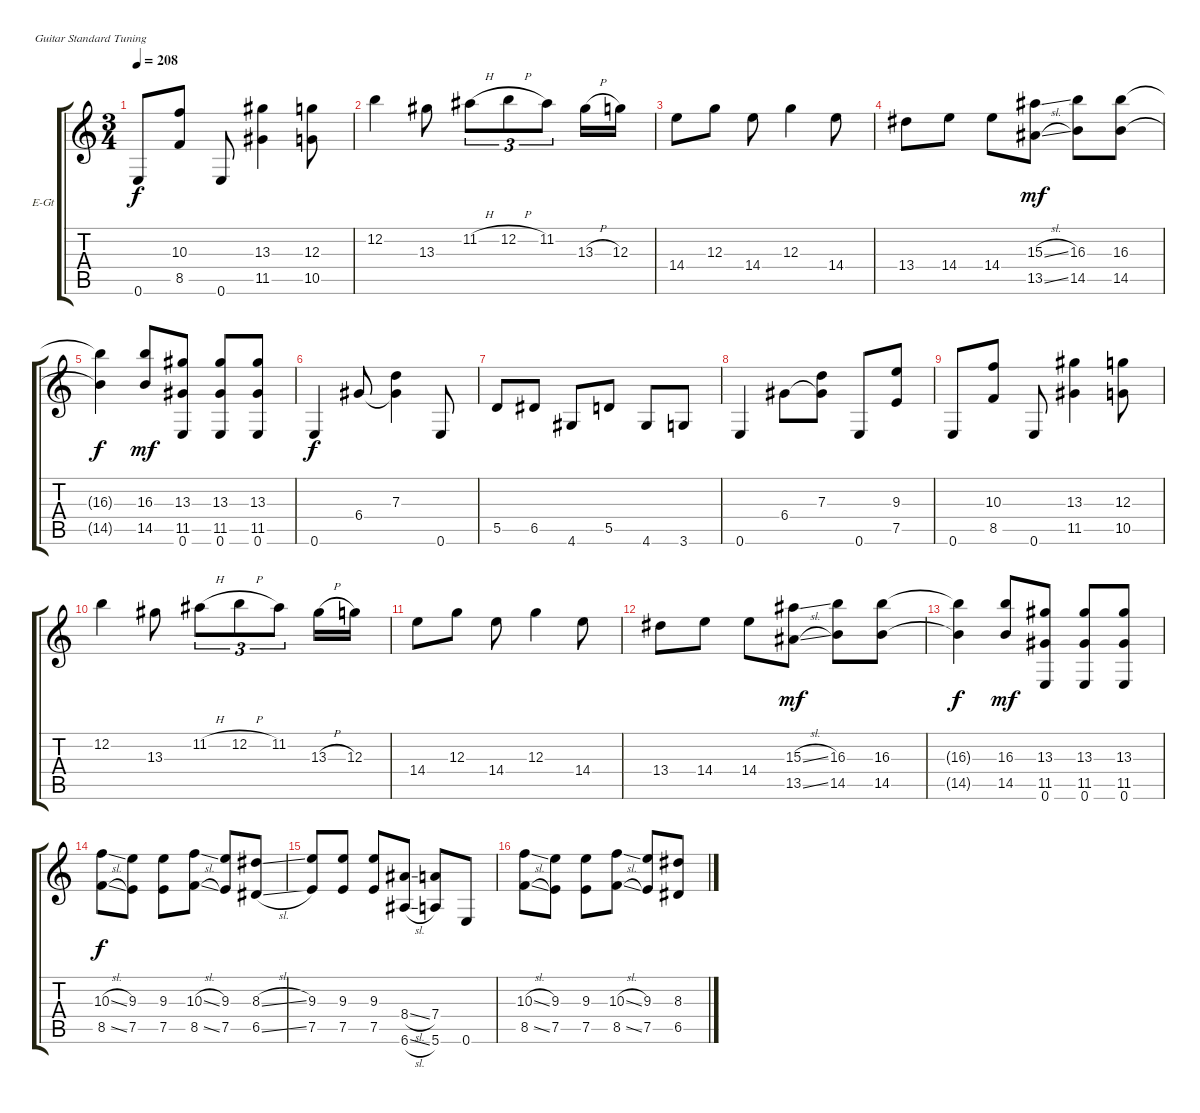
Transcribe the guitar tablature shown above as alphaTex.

\bracketExtendMode groupsimilarinstruments
\firstSystemTrackNameOrientation horizontal
\otherSystemsTrackNameOrientation horizontal
\track ("Guitar 1" "E-Gt") {instrument distortionguitar}
\staff {score tabs}
\tuning (E4 B3 G3 D3 A2 E2)
\ts (3 4)
\tempo 208
\clef g2
\ks c
0.6.8{dy f} (10.3 8.5).8 0.6.8 (13.3 11.5).4 (12.3 10.5).8 |
12.2.4 13.3.8 11.2{h}.8{tu (3 2)} 12.2{h}.8{tu (3 2)} 11.2.8{tu (3 2)} 13.3{h}.16 12.3.16 |
14.4.8 12.3.8 14.4.8 12.3.4 14.4.8 |
13.4.8 14.4.8 14.4.8 (15.3{sl} 13.5{sl}).8{dy mf} (16.3 14.5).8 (16.3 14.5).8 |
(16.3{t} 14.5{t}).4{dy f} (16.3 14.5).8{dy mf} (13.3 11.5 0.6).8 (13.3 11.5 0.6).8 (13.3 11.5 0.6).8 |
0.6.4{dy f} 6.4.8 (7.3 6.4{t}).4 0.6.8 |
5.5.8 6.5.8 4.6.8 5.5.8 4.6.8 3.6.8 |
0.6.4 6.4.8 (7.3 6.4{t}).8 0.6.8 (9.3 7.5).8 |
0.6.8 (10.3 8.5).8 0.6.8 (13.3 11.5).4 (12.3 10.5).8 |
12.2.4 13.3.8 11.2{h}.8{tu (3 2)} 12.2{h}.8{tu (3 2)} 11.2.8{tu (3 2)} 13.3{h}.16 12.3.16 |
14.4.8 12.3.8 14.4.8 12.3.4 14.4.8 |
13.4.8 14.4.8 14.4.8 (15.3{sl} 13.5{sl}).8{dy mf} (16.3 14.5).8 (16.3 14.5).8 |
(16.3{t} 14.5{t}).4{dy f} (16.3 14.5).8{dy mf} (13.3 11.5 0.6).8 (13.3 11.5 0.6).8 (13.3 11.5 0.6).8 |
(10.3{sl} 8.5{sl}).8{dy f} (9.3 7.5).8 (9.3 7.5).8 (10.3{sl} 8.5{sl}).8 (9.3 7.5).8 (8.3{sl} 6.5{sl}).8 |
(9.3 7.5).8 (9.3 7.5).8 (9.3 7.5).8 (8.4{sl} 6.6{sl}).8 (7.4 5.6).8 0.6.8 |
(10.3{sl} 8.5{sl}).8 (9.3 7.5).8 (9.3 7.5).8 (10.3{sl} 8.5{sl}).8 (9.3 7.5).8 (8.3{sl} 6.5{sl}).8
